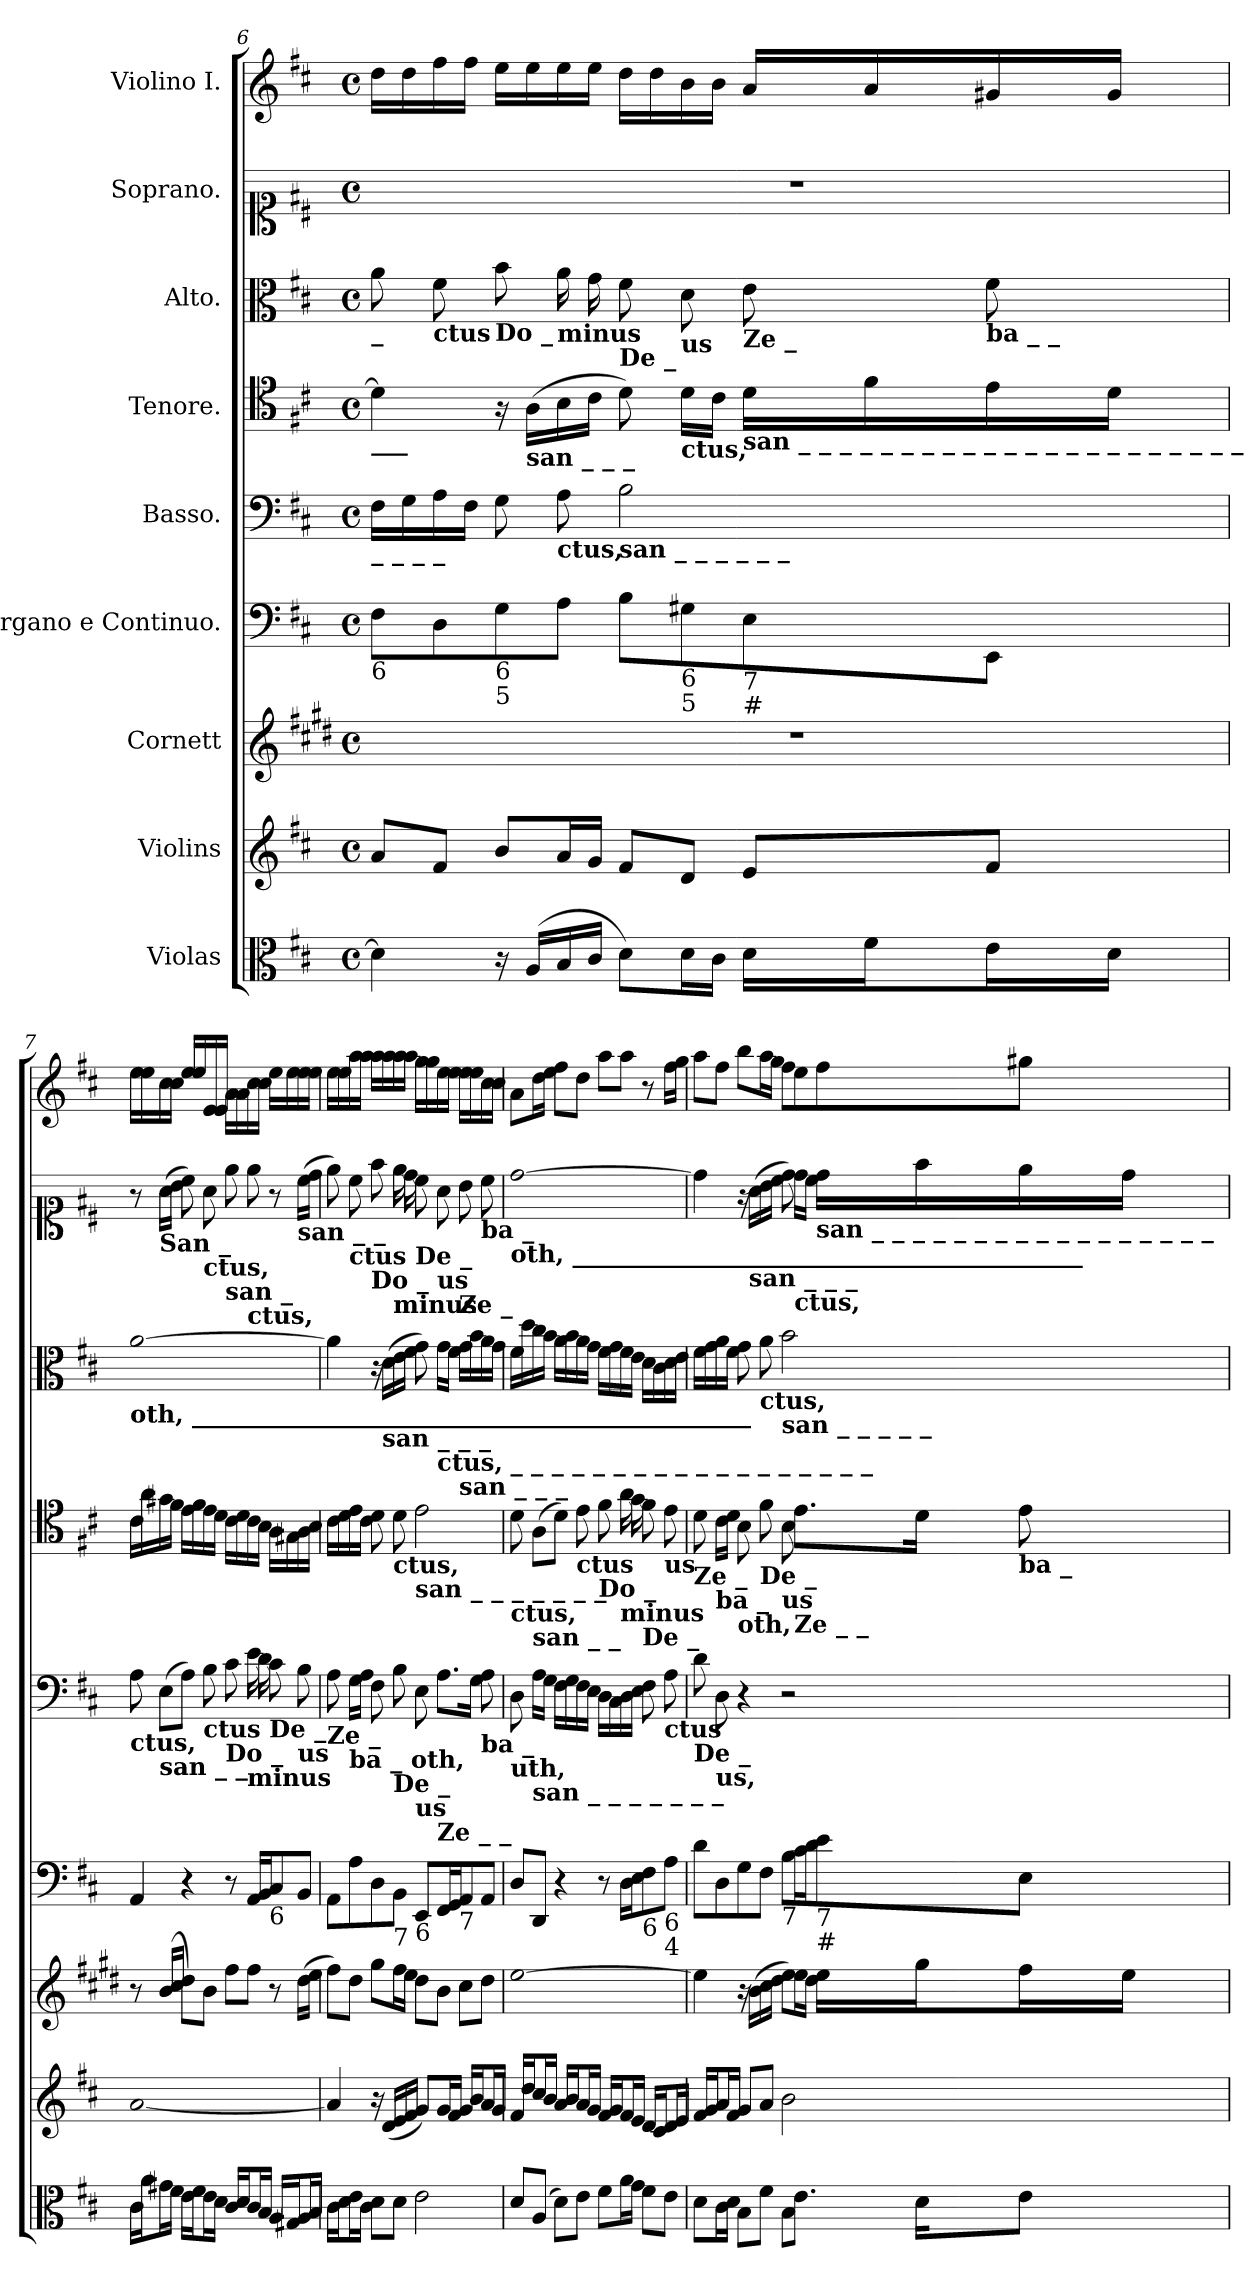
**kern	**kern	**kern	**kern	**kern	**kern	**kern	**kern	**kern
*part9	*part8	*part7	*part6	*part5	*part4	*part3	*part2	*part1
*staff9	*staff8	*staff7	*staff6	*staff5	*staff4	*staff3	*staff2	*staff1
*I"Violas	*I"Violins	*I"Cornett	*I"Organo e Continuo.	*I"Basso.	*I"Tenore.	*I"Alto.	*I"Soprano.	*I"Violino I.
!!LO:LB:g=z
*clefC3	*clefG2	*clefG2	*clefF4	*clefF4	*clefC4	*clefC3	*clefC1	*clefG2
*	*	*ITrd1c2	*	*	*	*	*	*
*k[f#c#]	*k[f#c#]	*k[f#c#]	*k[f#c#]	*k[f#c#]	*k[f#c#]	*k[f#c#]	*k[f#c#]	*k[f#c#]
*M4/4	*M4/4	*M4/4	*M4/4	*M4/4	*M4/4	*M4/4	*M4/4	*M4/4
*met(c)	*met(c)	*met(c)	*met(c)	*met(c)	*met(c)	*met(c)	*met(c)	*met(c)
=6	=6	=6	=6	=6	=6	=6	=6	=6
!	!	!	!	!	!	!LO:TX:b:B:t=_	!	!
!	!	!	!	!	!LO:TX:b:B:t=___	!	!	!
!	!	!	!	!LO:TX:b:B:t=_      _      _      _	!	!	!	!
!	!	!	!LO:TX:b:t=6	!	!	!	!	!
4d\]	8a/L	1r	8F#\L	16F#\LL	4d\]	8a\	1r	16dd\LL
.	.	.	.	16G\	.	.	.	16dd\
!	!	!	!	!	!	!LO:TX:b:B:t=ctus	!	!
.	8f#/J	.	8D\	16A\	.	8f#\	.	16ff#\
.	.	.	.	16F#\JJ	.	.	.	16ff#\JJ
!	!	!	!	!	!	!LO:TX:b:B:t=Do _	!	!
!	!	!	!LO:TX:b:t=6	!	!	!	!	!
!	!	!	!LO:TX:b:t=5	!	!	!	!	!
16r	8b/L	.	8G\	8G\	16r	8b\	.	16ee\LL
!	!	!	!	!	!LO:TX:b:B:t=san   _    _    _	!	!	!
(16A/LL	.	.	.	.	(16A\LL	.	.	16ee\
!	!	!	!	!	!	!LO:TX:b:B:t=minus	!	!
!	!	!	!	!LO:TX:b:B:t=ctus,	!	!	!	!
16B/	16a/L	.	8A\J	8A\	16B\	16a\	.	16ee\
16c#/JJ	16g/JJ	.	.	.	16c#\JJ	16g\	.	16ee\JJ
!	!	!	!	!	!	!LO:TX:b:B:t=De _	!	!
!	!	!	!	!LO:TX:b:B:t=san   _    _    _   _   _    _	!	!	!	!
8d\L)	8f#/L	.	8B\L	2B\	8d\)	8f#\	.	16dd\LL
.	.	.	.	.	.	.	.	16dd\
!	!	!	!	!	!	!LO:TX:b:B:t=us	!	!
!	!	!	!	!	!LO:TX:b:B:t=ctus,	!	!	!
!	!	!	!LO:TX:b:t=6	!	!	!	!	!
!	!	!	!LO:TX:b:t=5	!	!	!	!	!
16d\L	8d/J	.	8G#X\	.	16d\LL	8d\	.	16b\
16c#\JJ	.	.	.	.	16c#\JJ	.	.	16b\JJ
!	!	!	!	!	!	!LO:TX:b:B:t=Ze  _	!	!
!	!	!	!	!	!LO:TX:b:B:t=san    _     _     _     _    _    _    _    _    _    _    _    _    _    _    _     _     _     _    _    _    _    _	!	!	!
!	!	!	!LO:TX:b:t=7	!	!	!	!	!
!	!	!	!LO:TX:b:t=#	!	!	!	!	!
16d\LL	8e/L	.	8E\	.	16d\LL	8e\	.	16a/LL
16f#\J	.	.	.	.	16f#\	.	.	16a/
!	!	!	!	!	!	!LO:TX:b:B:t=ba _  _	!	!
16e\L	8f#/J	.	8EE/J	.	16e\	8f#\	.	16g#X/
16d\JJ	.	.	.	.	16d\JJ	.	.	16g#/JJ
=7	=7	=7	=7	=7	=7	=7	=7	=7
!	!	!	!	!	!	!LO:TX:b:B:t=oth, ______________________________________________	!	!
!	!	!	!	!LO:TX:b:B:t=ctus,	!	!	!	!
!	!LO:N:head=open	!	!	!	!	!LO:N:head=open	!	!
16c#\LL	[1a	8r	4AA/	8A\	16c#\LL	[1a	8r	16ee\LL
16a\J	.	.	.	.	16a\	.	.	16ee\
!	!	!	!	!	!	!	!LO:TX:b:B:t=San      _	!
!	!	!	!	!LO:TX:b:B:t=san    _     _	!	!	!	!
16g#X\L	.	(16a/LL	.	(8E\L	16g#X\	.	(16a\LL	16cc#\
16f#\JJ	.	16b/JJ	.	.	16f#\JJ	.	16b\JJ	16cc#\JJ
16e\LL	.	8cc#\L)	4r	8A\J)	16e\LL	.	8cc#\)	16ee/LL
16f#\J	.	.	.	.	16f#\	.	.	16ee/
!	!	!	!	!	!	!	!LO:TX:b:B:t=ctus,	!
!	!	!	!	!LO:TX:b:B:t=ctus	!	!	!	!
16e\L	.	8a\J	.	8B\	16e\	.	8a\	16e/
16d\JJ	.	.	.	.	16d\JJ	.	.	16e/JJ
!	!	!	!	!	!	!	!LO:TX:b:B:t=san _	!
!	!	!	!	!LO:TX:b:B:t=Do _	!	!	!	!
16c#/LL	.	8ee\L	8r	8c#\	16c#\LL	.	8ee\	16a\LL
16d/J	.	.	.	.	16d\	.	.	16a\
!	!	!	!	!	!	!	!LO:TX:b:B:t=ctus,	!
!	!	!	!	!LO:TX:b:B:t=minus	!	!	!	!
16c#/L	.	8ee\J	16AA/LL	16e\	16c#\	.	8ee\	16cc#\
16B/JJ	.	.	16BB/J	16d\	16B\JJ	.	.	16cc#\JJ
!	!	!	!	!LO:TX:b:B:t=De  _	!	!	!	!
!	!	!	!LO:TX:b:t=6	!	!	!	!	!
16A/LL	.	8r	8C#/	8c#\	16A\LL	.	8r	16ee\LL
16G#X/J	.	.	.	.	16G#X\	.	.	16ee\
!	!	!	!	!	!	!	!LO:TX:b:B:t=san    _      _	!
!	!	!	!	!LO:TX:b:B:t=us	!	!	!	!
16A/L	.	(16cc#\LL	8BB/J	8B\	16A\	.	(16cc#\LL	16ee\
16B/JJ	.	16dd\JJ	.	.	16B\JJ	.	16dd\JJ	16ee\JJ
=8	=8	=8	=8	=8	=8	=8	=8	=8
!	!	!	!	!LO:TX:b:B:t=Ze  _	!	!	!	!
16c#\LL	4a/]	8ee\L)	8AA\L	8A\	16c#\LL	4a\]	8ee\)	16ee\LL
16d\J	.	.	.	.	16d\	.	.	16ee\
!	!	!	!	!	!	!	!LO:TX:b:B:t=ctus	!
!	!	!	!	!LO:TX:b:B:t=ba  _  oth,	!	!	!	!
16e\L	.	8cc#\J	8A\	16G\LL	16e\	.	8cc#\	16aa\
16c#\JJ	.	.	.	16A\JJ	16c#\JJ	.	.	16aa\JJ
!	!	!	!	!	!	!	!LO:TX:b:B:t=Do _	!
8d\L	16r	8ff#\L	8D\	8F#\	8d\	16r	8ff#\	16aa\LL
!	!	!	!	!	!	!LO:TX:b:B:t=san    _    _    _	!	!
.	(16d/LL	.	.	.	.	(16d\LL	.	16aa\
!	!	!	!	!	!	!	!LO:TX:b:B:t=minus	!
!	!	!	!	!	!LO:TX:b:B:t=ctus,	!	!	!
!	!	!	!	!LO:TX:b:B:t=De  _	!	!	!	!
!	!	!	!LO:TX:b:t=7	!	!	!	!	!
8d\J	16e/	16ee\L	8BB\J	8B\	8d\	16e\	16ee\	16aa\
.	16f#/JJ	16dd\JJ	.	.	.	16f#\JJ	16dd\	16aa\JJ
!	!	!	!	!	!	!	!LO:TX:b:B:t=De  _	!
!	!	!	!	!	!LO:TX:b:B:t=san   _   _   _   _    _    _    _	!	!	!
!	!	!	!	!LO:TX:b:B:t=us	!	!	!	!
!	!	!	!LO:TX:b:t=6	!	!	!	!	!
2e\	8g/L)	8cc#\L	8EE/L	8E\	2e\	8g\)	8cc#\	16gg\LL
.	.	.	.	.	.	.	.	16gg\
!	!	!	!	!	!	!	!LO:TX:b:B:t=us	!
!	!	!	!	!	!	!LO:TX:b:B:t=ctus,	!	!
!	!	!	!	!LO:TX:b:B:t=Ze   _     _	!	!	!	!
.	16g/L	8a\J	16FF#/L	8.A\L	.	16g\LL	8a\	16ee\
.	16f#/JJ	.	16GG/J	.	.	16f#\JJ	.	16ee\JJ
!	!	!	!	!	!	!	!LO:TX:b:B:t=Ze  _	!
!	!	!	!	!	!	!LO:TX:b:B:t=san   _   _   _	!	!
!	!	!	!LO:TX:b:t=7	!	!	!	!	!
.	16g/LL	8b\L	8AA/	.	.	16g\LL	8b\	16ee\LL
.	16b/J	.	.	16G\Jk	.	16b\	.	16ee\
!	!	!	!	!	!	!	!LO:TX:b:B:t=ba   _	!
!	!	!	!	!LO:TX:b:B:t=ba  _	!	!	!	!
.	16a/L	8cc#\J	8AA/J	8A\	.	16a\	8cc#\	16cc#\
.	16g/JJ	.	.	.	.	16g\JJ	.	16cc#\JJ
!!LO:PB:g=z
=9	=9	=9	=9	=9	=9	=9	=9	=9
!	!	!	!	!	!	!	!LO:TX:b:B:t=oth, __________________________________________	!
!	!	!	!	!	!	!LO:TX:b:B:t=_     _     _     _    _    _    _    _    _    _    _    _    _     _     _    _    _    _	!	!
!	!	!	!	!	!LO:TX:b:B:t=ctus,	!	!	!
!	!	!	!	!LO:TX:b:B:t=uth,	!	!	!	!
!	!	!LO:N:head=open	!	!	!	!	!LO:N:head=open	!
8d/L	16f#/LL	[1dd	8D/L	8D\	8d\	16f#\LL	[1dd	8a\L
.	16dd/J	.	.	.	.	16dd\	.	.
!	!	!	!	!	!LO:TX:b:B:t=san   _    _	!	!	!
!	!	!	!	!LO:TX:b:B:t=san      _      _      _     _      _      _      _	!	!	!	!
(8A/J	16cc#/L	.	8DD/J	16A\LL	(8A\L	16cc#\	.	16dd\L
.	16b/JJ	.	.	16G\JJ	.	16b\JJ	.	16ee\JJ
8d\L)	16a/LL	.	4r	16F#\LL	8d\J)	16a\LL	.	8ff#\L
.	16b/J	.	.	16G\	.	16b\	.	.
!	!	!	!	!	!LO:TX:b:B:t=ctus	!	!	!
8e\J	16a/L	.	.	16F#\	8e\	16a\	.	8dd\J
.	16g/JJ	.	.	16E\JJ	.	16g\JJ	.	.
!	!	!	!	!	!LO:TX:b:B:t=Do _	!	!	!
8f#\L	16f#/LL	.	8r	16D\LL	8f#\	16f#\LL	.	8aa\L
.	16g/J	.	.	16C#\	.	16g\	.	.
!	!	!	!	!	!LO:TX:b:B:t=minus	!	!	!
16a\L	16f#/L	.	16D\LL	16D\	16a\	16f#\	.	8aa\J
16g\JJ	16e/JJ	.	16E\J	16E\JJ	16g\	16e\JJ	.	.
!	!	!	!	!	!LO:TX:b:B:t=De  _	!	!	!
!	!	!	!LO:TX:b:t=6	!	!	!	!	!
8f#\L	16d/LL	.	8F#\	8F#\	8f#\	16d\LL	.	8r
.	16c#/J	.	.	.	.	16c#\	.	.
!	!	!	!	!	!LO:TX:b:B:t=us	!	!	!
!	!	!	!	!LO:TX:b:B:t=ctus	!	!	!	!
!	!	!	!LO:TX:b:t=6	!	!	!	!	!
!	!	!	!LO:TX:b:t=4	!	!	!	!	!
8e\J	16d/L	.	8A\J	8A\	8e\	16d\	.	16ff#\LL
.	16e/JJ	.	.	.	.	16e\JJ	.	16gg\JJ
=10	=10	=10	=10	=10	=10	=10	=10	=10
!	!	!	!	!	!LO:TX:b:B:t=Ze  _	!	!	!
!	!	!	!	!LO:TX:b:B:t=De _	!	!	!	!
8d\L	16f#/LL	4dd\]	8d\L	8d\	8d\	16f#\LL	4dd\]	8aa\L
.	16g/J	.	.	.	.	16g\	.	.
!	!	!	!	!	!LO:TX:b:B:t=ba  _	!	!	!
!	!	!	!	!LO:TX:b:B:t=us,	!	!	!	!
16c#\L	16a/L	.	8D\	8D\	16c#\LL	16a\	.	8ff#\J
16d\JJ	16f#/JJ	.	.	.	16d\JJ	16f#\JJ	.	.
!	!	!	!	!	!LO:TX:b:B:t=oth,	!	!	!
8B\L	8g/L	16r	8G\	4r	8B\	8g\	16r	8bb\L
!	!	!	!	!	!	!	!LO:TX:b:B:t=san  _   _   _	!
.	.	(16a\LL	.	.	.	.	(16a\LL	.
!	!	!	!	!	!	!LO:TX:b:B:t=ctus,	!	!
!	!	!	!	!	!LO:TX:b:B:t=De  _	!	!	!
8f#\J	8a/J	16b\	8F#\J	.	8f#\	8a\	16b\	16aa\L
.	.	16cc#\JJ	.	.	.	.	16cc#\JJ	16gg\JJ
!	!	!	!	!	!	!LO:TX:b:B:t=san   _    _    _    _    _	!	!
!	!	!	!	!	!LO:TX:b:B:t=us	!	!	!
!	!	!	!LO:TX:b:t=7	!	!	!	!	!
8B\L	2b\	8dd\L)	8B\L	2r	8B\	2b\	8dd\)	8ff#\L
!	!	!	!	!	!	!	!LO:TX:b:B:t=ctus,	!
!	!	!	!	!	!LO:TX:b:B:t=Ze   _     _	!	!	!
8.e\J	.	16dd\L	16c#\L	.	8.e\L	.	16dd\LL	8ee\
.	.	16cc#\JJ	16d\J	.	.	.	16cc#\JJ	.
!	!	!	!	!	!	!	!LO:TX:b:B:t=san    _     _     _    _    _    _    _    _    _     _     _     _      _     _    _    _    _	!
!	!	!	!LO:TX:b:t=7	!	!	!	!	!
!	!	!	!LO:TX:b:t=#	!	!	!	!	!
.	.	16dd\LL	8e\	.	.	.	16dd\LL	8ff#\
16d\KL	.	16ff#\J	.	.	16d\Jk	.	16ff#\	.
!	!	!	!	!	!LO:TX:b:B:t=ba  _	!	!	!
8e\J	.	16ee\L	8E\J	.	8e\	.	16ee\	8gg#X\J
.	.	16dd\JJ	.	.	.	.	16dd\JJ	.
=	=	=	=	=	=	=	=	=
*-	*-	*-	*-	*-	*-	*-	*-	*-
